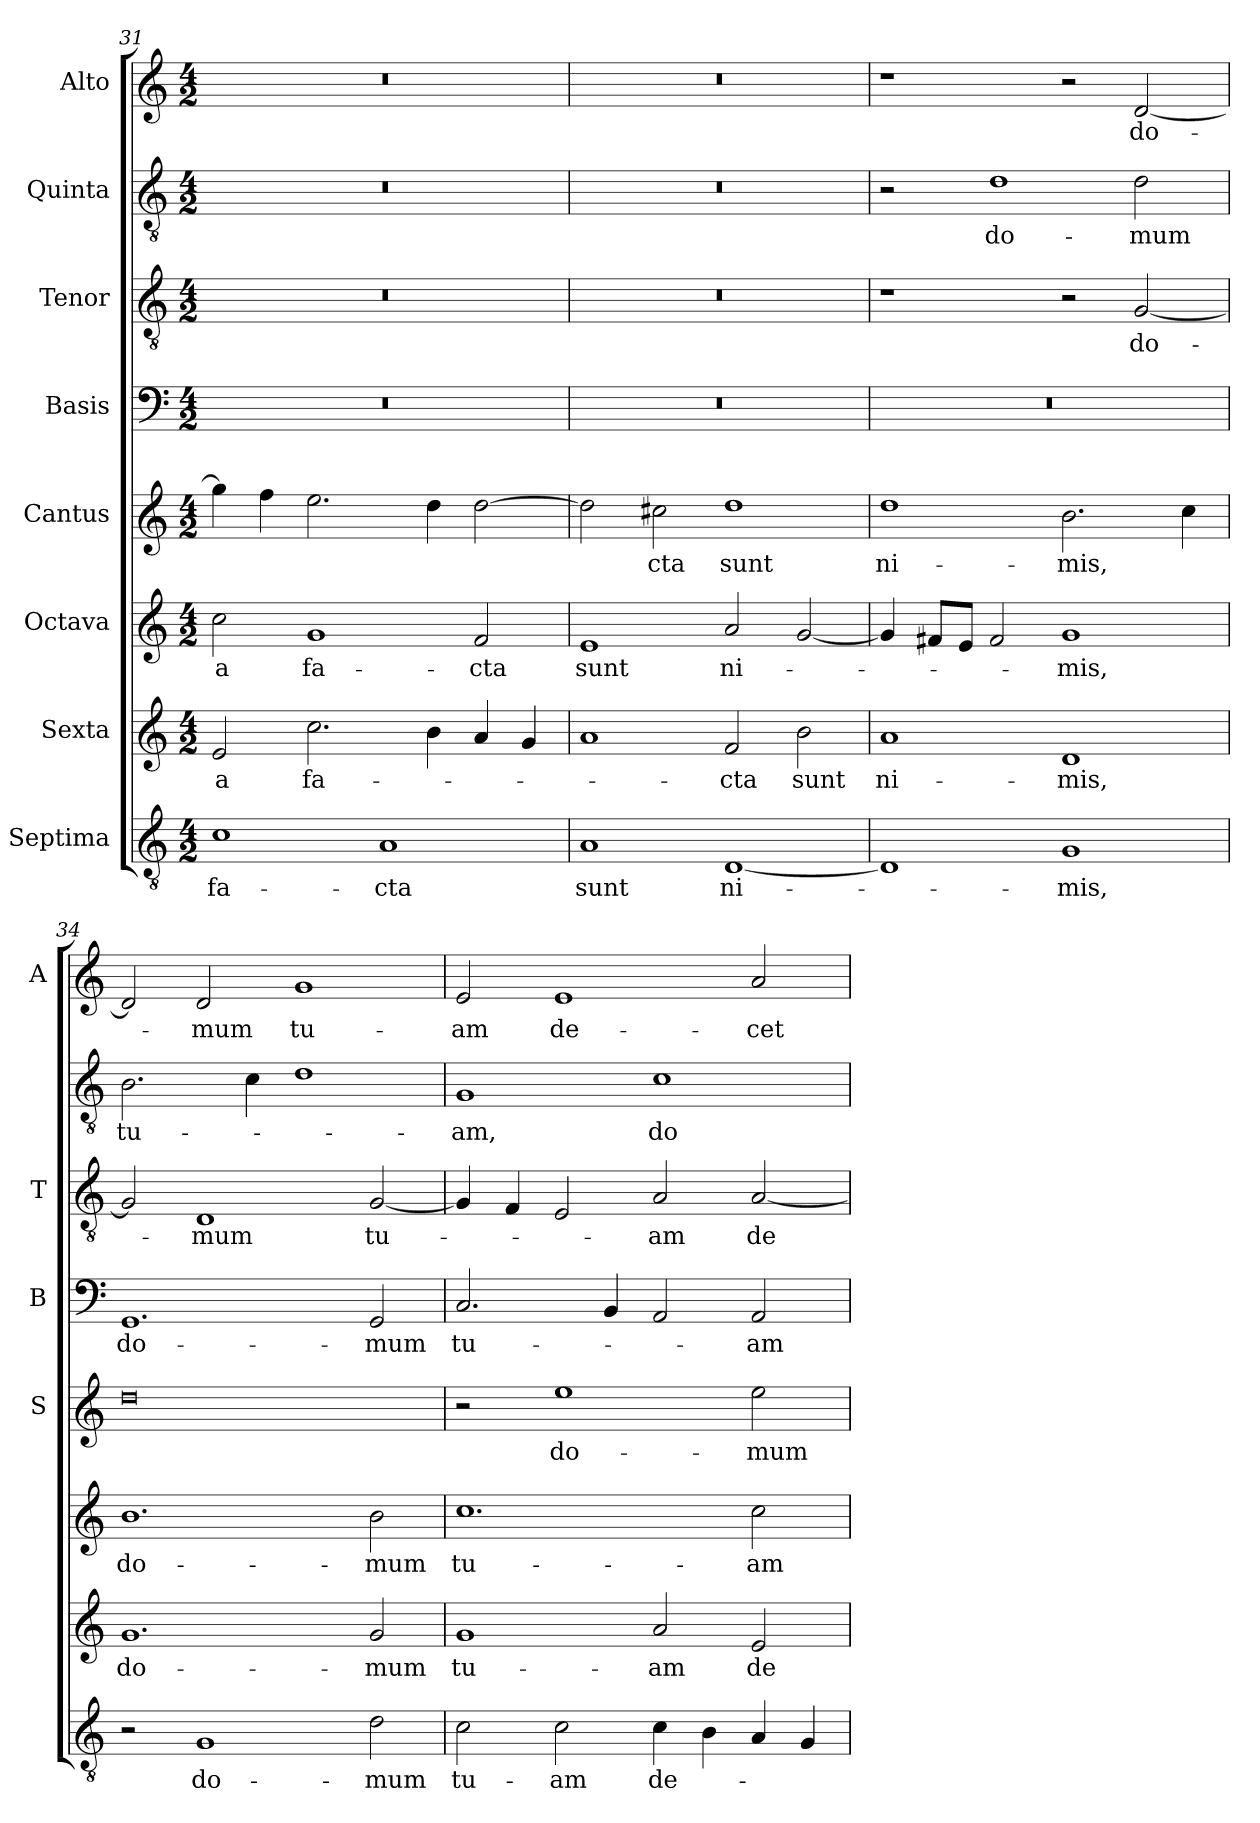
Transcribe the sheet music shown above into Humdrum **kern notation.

**kern	**text	**kern	**text	**kern	**text	**kern	**text	**kern	**text	**kern	**text	**kern	**text	**kern	**text
*part8	*part8	*part7	*part7	*part6	*part6	*part5	*part5	*part4	*part4	*part3	*part3	*part2	*part2	*part1	*part1
*staff8	*staff8	*staff7	*staff7	*staff6	*staff6	*staff5	*staff5	*staff4	*staff4	*staff3	*staff3	*staff2	*staff2	*staff1	*staff1
*I"Septima	*	*I"Sexta	*	*I"Octava	*	*I"Cantus	*	*I"Basis	*	*I"Tenor	*	*I"Quinta	*	*I"Alto	*
*	*	*	*	*	*	*I'S	*	*I'B	*	*I'T	*	*	*	*I'A	*
*clefGv2	*	*clefG2	*	*clefG2	*	*clefG2	*	*clefF4	*	*clefGv2	*	*clefGv2	*	*clefG2	*
*k[]	*	*k[]	*	*k[]	*	*k[]	*	*k[]	*	*k[]	*	*k[]	*	*k[]	*
*C:	*	*C:	*	*C:	*	*C:	*	*C:	*	*C:	*	*C:	*	*C:	*
*M4/2	*	*M4/2	*	*M4/2	*	*M4/2	*	*M4/2	*	*M4/2	*	*M4/2	*	*M4/2	*
=31	=31	=31	=31	=31	=31	=31	=31	=31	=31	=31	=31	=31	=31	=31	=31
!	!LO:LY:b	!	!LO:LY:b	!	!LO:LY:b	!	!	!	!	!	!	!	!	!	!
1c	fa-	2e/	-a	2cc\	-a	4gg\]	.	0r	.	0r	.	0r	.	0r	.
.	.	.	.	.	.	4ff\	.	.	.	.	.	.	.	.	.
!	!	!	!LO:LY:b	!	!LO:LY:b	!	!	!	!	!	!	!	!	!	!
.	.	2.cc\	fa-	1g	fa-	2.ee\	.	.	.	.	.	.	.	.	.
!	!LO:LY:b	!	!	!	!	!	!	!	!	!	!	!	!	!	!
1A	-cta	.	.	.	.	.	.	.	.	.	.	.	.	.	.
.	.	4b\	.	.	.	4dd\	.	.	.	.	.	.	.	.	.
!	!	!	!	!	!LO:LY:b	!	!	!	!	!	!	!	!	!	!
.	.	4a/	.	2f/	-cta	[2dd\	.	.	.	.	.	.	.	.	.
.	.	4g/	.	.	.	.	.	.	.	.	.	.	.	.	.
!!LO:LB:g=z
=32	=32	=32	=32	=32	=32	=32	=32	=32	=32	=32	=32	=32	=32	=32	=32
!	!LO:LY:b	!	!	!	!LO:LY:b	!	!	!	!	!	!	!	!	!	!
1A	sunt	1a	.	1e	sunt	2dd\]	.	0r	.	0r	.	0r	.	0r	.
!	!	!	!	!	!	!	!LO:LY:b	!	!	!	!	!	!	!	!
.	.	.	.	.	.	2cc#X\	-cta	.	.	.	.	.	.	.	.
!	!LO:LY:b	!	!LO:LY:b	!	!LO:LY:b	!	!LO:LY:b	!	!	!	!	!	!	!	!
[1D	ni-	2f/	-cta	2a/	ni-	1dd	sunt	.	.	.	.	.	.	.	.
!	!	!	!LO:LY:b	!	!	!	!	!	!	!	!	!	!	!	!
.	.	2b\	sunt	[2g/	.	.	.	.	.	.	.	.	.	.	.
=33	=33	=33	=33	=33	=33	=33	=33	=33	=33	=33	=33	=33	=33	=33	=33
!	!	!	!LO:LY:b	!	!	!	!LO:LY:b	!	!	!	!	!	!	!	!
1D]	.	1a	ni-	4g/]	.	1dd	ni-	0r	.	1r	.	2r	.	1r	.
.	.	.	.	8f#X/L	.	.	.	.	.	.	.	.	.	.	.
.	.	.	.	8e/J	.	.	.	.	.	.	.	.	.	.	.
!	!	!	!	!	!	!	!	!	!	!	!	!	!LO:LY:b	!	!
.	.	.	.	2f#/	.	.	.	.	.	.	.	1d	do-	.	.
!	!LO:LY:b	!	!LO:LY:b	!	!LO:LY:b	!	!LO:LY:b	!	!	!	!	!	!	!	!
1G	-mis,	1d	-mis,	1g	-mis,	2.b\	-mis,	.	.	2r	.	.	.	2r	.
!	!	!	!	!	!	!	!	!	!	!	!LO:LY:b	!	!LO:LY:b	!	!LO:LY:b
.	.	.	.	.	.	.	.	.	.	[2G/	do-	2d\	-mum	[2d/	do-
.	.	.	.	.	.	4cc\	.	.	.	.	.	.	.	.	.
=34	=34	=34	=34	=34	=34	=34	=34	=34	=34	=34	=34	=34	=34	=34	=34
!	!	!	!LO:LY:b	!	!LO:LY:b	!	!	!	!LO:LY:b	!	!	!	!LO:LY:b	!	!
2r	.	1.g	do-	1.b	do-	0dd	.	1.GG	do-	2G/]	.	2.B\	tu-	2d/]	.
!	!LO:LY:b	!	!	!	!	!	!	!	!	!	!LO:LY:b	!	!	!	!LO:LY:b
1G	do-	.	.	.	.	.	.	.	.	1D	-mum	.	.	2d/	-mum
.	.	.	.	.	.	.	.	.	.	.	.	4c\	.	.	.
!	!	!	!	!	!	!	!	!	!	!	!	!	!	!	!LO:LY:b
.	.	.	.	.	.	.	.	.	.	.	.	1d	.	1g	tu-
!	!LO:LY:b	!	!LO:LY:b	!	!LO:LY:b	!	!	!	!LO:LY:b	!	!LO:LY:b	!	!	!	!
2d\	-mum	2g/	-mum	2b\	-mum	.	.	2GG/	-mum	[2G/	tu-	.	.	.	.
=35	=35	=35	=35	=35	=35	=35	=35	=35	=35	=35	=35	=35	=35	=35	=35
!	!LO:LY:b	!	!LO:LY:b	!	!LO:LY:b	!	!	!	!LO:LY:b	!	!	!	!LO:LY:b	!	!LO:LY:b
2c\	tu-	1g	tu-	1.cc	tu-	2r	.	2.C/	tu-	4G/]	.	1G	-am,	2e/	-am
.	.	.	.	.	.	.	.	.	.	4F/	.	.	.	.	.
!	!LO:LY:b	!	!	!	!	!	!LO:LY:b	!	!	!	!	!	!	!	!LO:LY:b
2c\	-am	.	.	.	.	1ee	do-	.	.	2E/	.	.	.	1e	de-
.	.	.	.	.	.	.	.	4BB/	.	.	.	.	.	.	.
!	!LO:LY:b	!	!LO:LY:b	!	!	!	!	!	!	!	!LO:LY:b	!	!LO:LY:b	!	!
4c\	de-	2a/	-am	.	.	.	.	2AA/	.	2A/	-am	1c	do-	.	.
4B\	.	.	.	.	.	.	.	.	.	.	.	.	.	.	.
!	!	!	!LO:LY:b	!	!LO:LY:b	!	!LO:LY:b	!	!LO:LY:b	!	!LO:LY:b	!	!	!	!LO:LY:b
4A/	.	2e/	de-	2cc\	-am	2ee\	-mum	2AA/	-am	[2A/	de-	.	.	2a/	-cet
4G/	.	.	.	.	.	.	.	.	.	.	.	.	.	.	.
=	=	=	=	=	=	=	=	=	=	=	=	=	=	=	=
*-	*-	*-	*-	*-	*-	*-	*-	*-	*-	*-	*-	*-	*-	*-	*-
